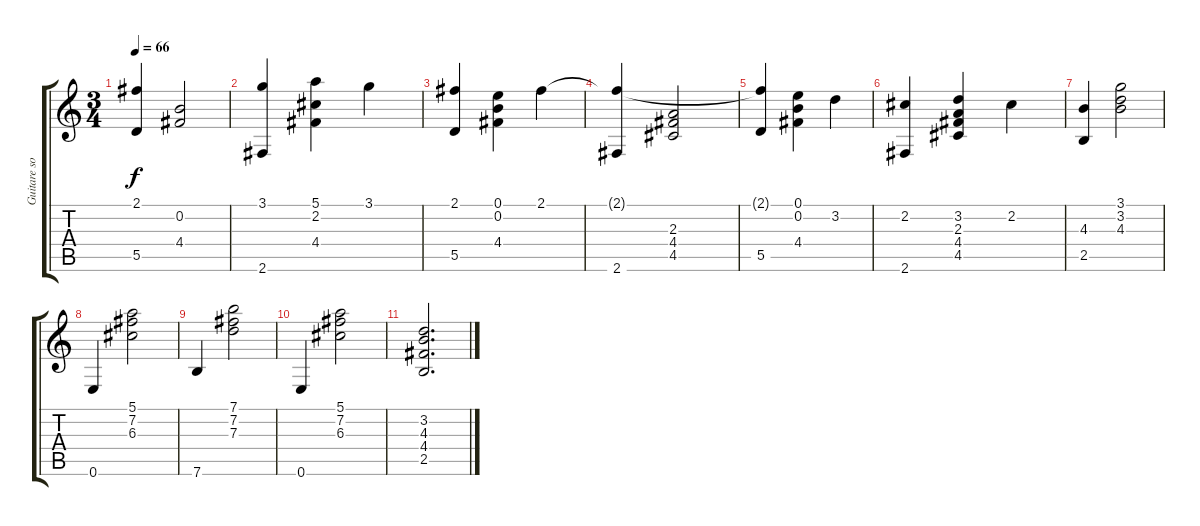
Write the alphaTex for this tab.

\track ("Guitare solo" "Guitare so") {instrument acousticguitarnylon}
\staff {score tabs}
\tuning (E4 B3 G3 D3 A2 E2) {hide}
\ts (3 4)
\tempo 66
\clef g2
\ks c
(2.1 5.5).4{dy f} (0.2 4.4).2 |
(3.1 2.6).4 (5.1 2.2 4.4).4 3.1.4 |
(2.1 5.5).4 (0.1 0.2 4.4).4 2.1.4 |
(2.1{t} 2.6).4 (2.3 4.4 4.5).2 |
(2.1{t} 5.5).4 (0.1 0.2 4.4).4 3.2.4 |
(2.2 2.6).4 (3.2 2.3 4.4 4.5).4 2.2.4 |
(4.3 2.5).4 (3.1 3.2 4.3).2 |
0.6.4 (5.1 7.2 6.3).2 |
7.6.4 (7.1 7.2 7.3).2 |
0.6.4 (5.1 7.2 6.3).2 |
(3.2 4.3 4.4 2.5).2{d}
